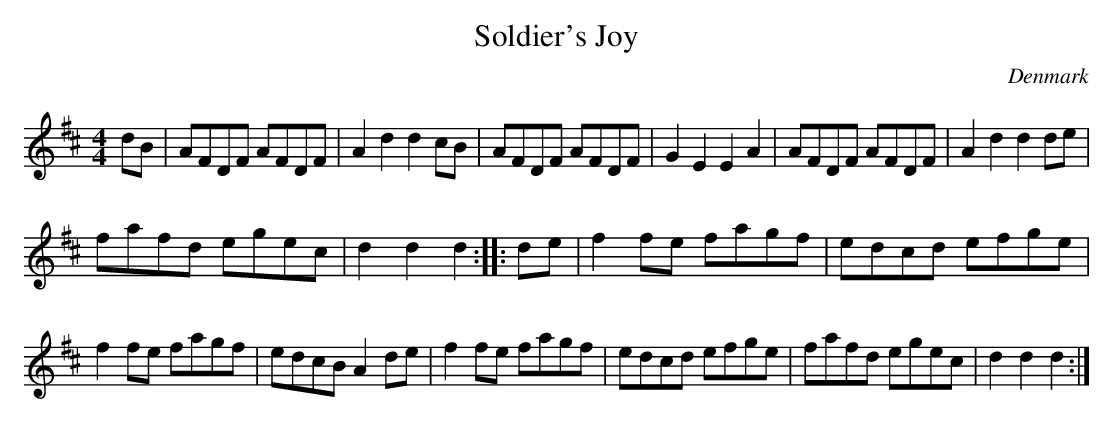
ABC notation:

X:1
T:Soldier's Joy
M:4/4
O:Denmark
O:England
O:Scotland
O:Shetland
O:USA
K:D
dB|\
AFDF AFDF|A2d2 d2cB|AFDF AFDF|G2E2 E2A2|\
AFDF AFDF|A2d2 d2de|
fafd egec|d2d2 d2::\
de|\
f2fe fagf|edcd efge|
f2fe fagf|edcB A2de|\
f2fe fagf|edcd efge|fafd egec|d2d2d2:|
